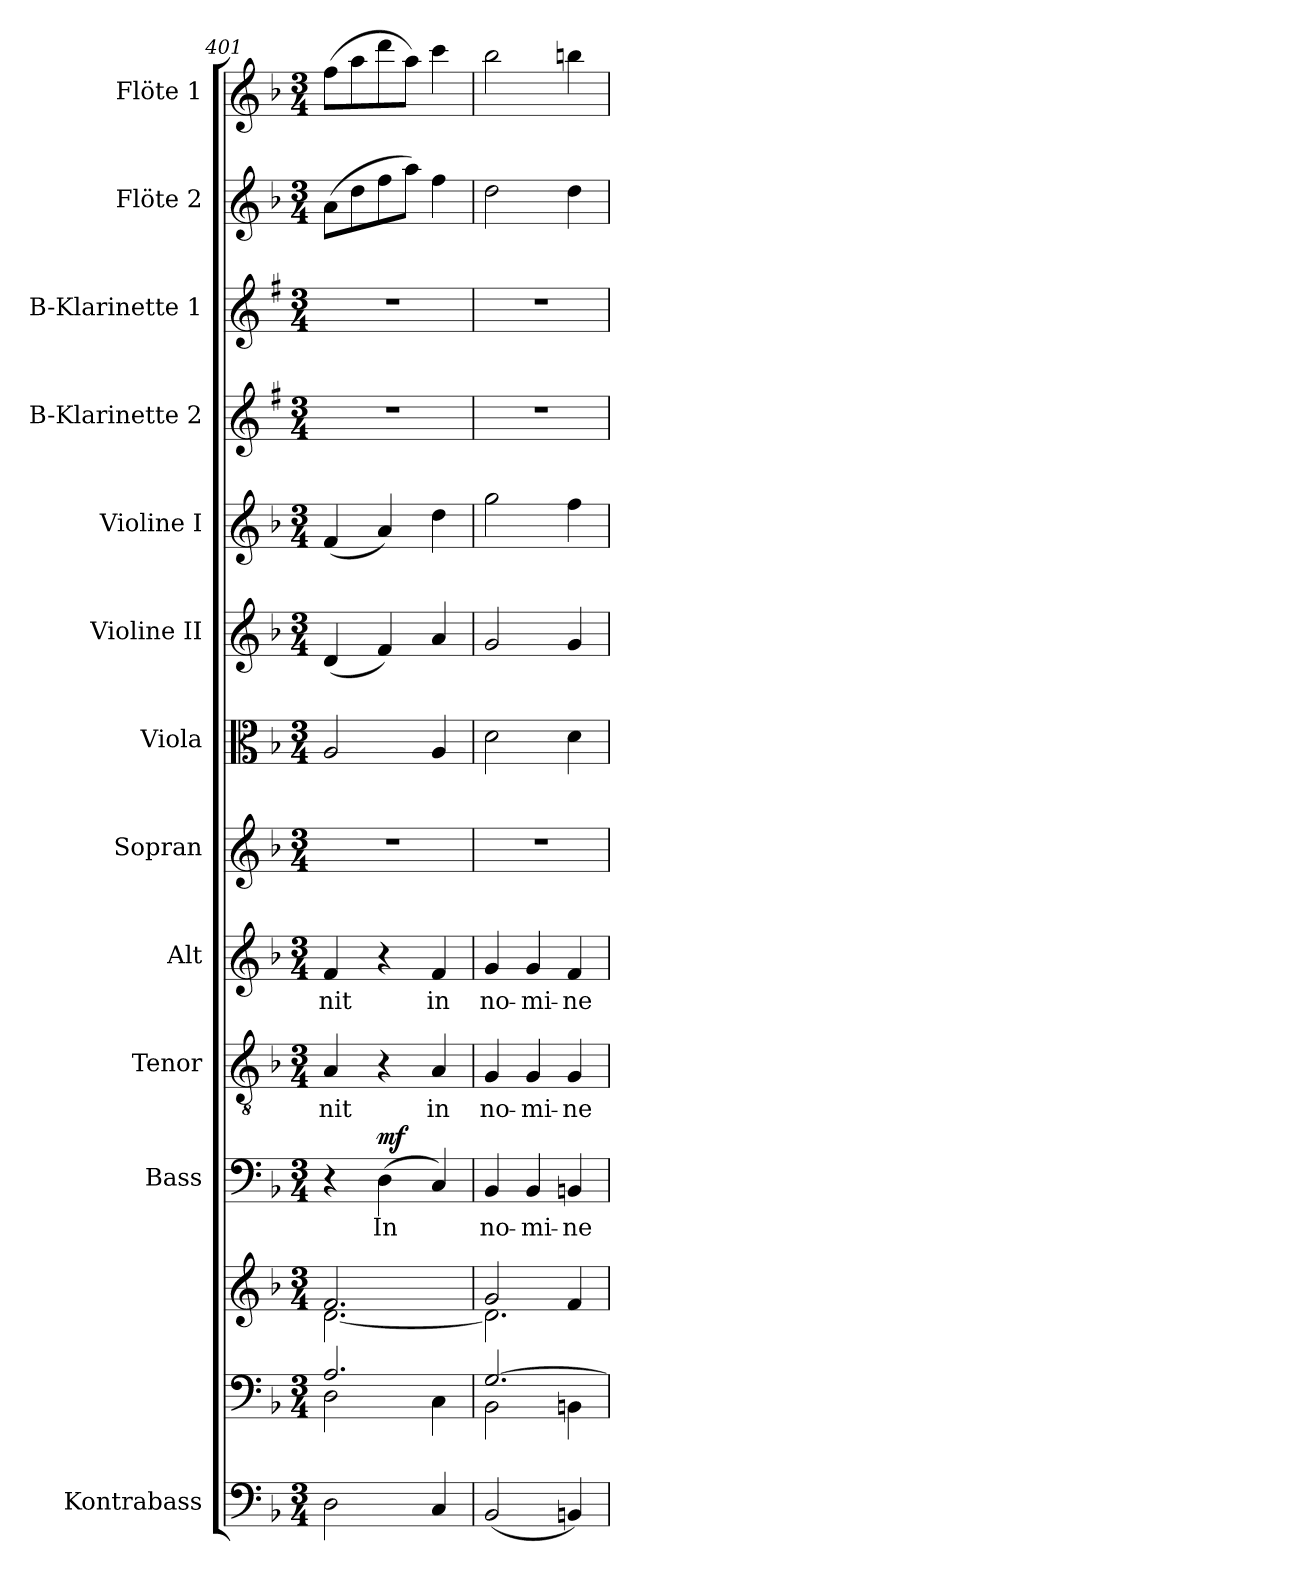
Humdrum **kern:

**kern	**kern	**kern	**kern	**text	**dynam	**kern	**text	**kern	**text	**kern	**kern	**kern	**kern	**kern	**kern	**kern	**kern
*part13	*part12	*part12	*part11	*part11	*part11	*part10	*part10	*part9	*part9	*part8	*part7	*part6	*part5	*part4	*part3	*part2	*part1
*staff14	*staff13	*staff12	*staff11	*staff11	*staff11	*staff10	*staff10	*staff9	*staff9	*staff8	*staff7	*staff6	*staff5	*staff4	*staff3	*staff2	*staff1
*I"Kontrabass	*	*	*I"Bass	*	*	*I"Tenor	*	*I"Alt	*	*I"Sopran	*I"Viola	*I"Violine II	*I"Violine I	*I"B-Klarinette 2	*I"B-Klarinette 1	*I"Flöte 2	*I"Flöte 1
*I'Kb.	*	*	*I'B.	*	*	*I'T.	*	*I'A.	*	*I'S.	*I'Vla.	*I'Vl. II	*I'Vl. I	*I'B Kl. 2	*I'B Kl. 1	*I'Fl. 2	*I'Fl. 1
*clefF4	*clefF4	*clefG2	*clefF4	*	*	*clefGv2	*	*clefG2	*	*clefG2	*clefC3	*clefG2	*clefG2	*clefG2	*clefG2	*clefG2	*clefG2
*ITrd7c12	*	*	*	*	*	*	*	*	*	*	*	*	*	*ITrd1c2	*ITrd1c2	*	*
*k[b-]	*k[b-]	*k[b-]	*k[b-]	*	*	*k[b-]	*	*k[b-]	*	*k[b-]	*k[b-]	*k[b-]	*k[b-]	*k[b-]	*k[b-]	*k[b-]	*k[b-]
*F:	*F:	*F:	*F:	*	*	*F:	*	*F:	*	*F:	*F:	*F:	*F:	*F:	*F:	*F:	*F:
*M3/4	*M3/4	*M3/4	*M3/4	*	*	*M3/4	*	*M3/4	*	*M3/4	*M3/4	*M3/4	*M3/4	*M3/4	*M3/4	*M3/4	*M3/4
=401	=401	=401	=401	=401	=401	=401	=401	=401	=401	=401	=401	=401	=401	=401	=401	=401	=401
*	*^	*^	*	*	*	*	*	*	*	*	*	*	*	*	*	*	*
!	!	!	!	!	!	!	!	!	!LO:LY:b	!	!LO:LY:b	!	!	!	!	!	!	!	!
2DD\	2.A/	2D\	2.f/	[<2.d\	4r	.	.	4A/	-nit	4f/	-nit	2.r	2A/	(<4d/	(<4f/	2.r	2.r	(>8a\L	(>8ff\L
.	.	.	.	.	.	.	.	.	.	.	.	.	.	.	.	.	.	8dd\	8aa\
!	!	!	!	!	!	!LO:LY:b	!LO:DY:a	!	!	!	!	!	!	!	!	!	!	!	!
.	.	.	.	.	(>4D\	In	mf	4r	.	4r	.	.	.	4f/)	4a/)	.	.	8ff\	8ddd\
.	.	.	.	.	.	.	.	.	.	.	.	.	.	.	.	.	.	8aa\J)	8aa\J)
!	!	!	!	!	!	!	!	!	!LO:LY:b	!	!LO:LY:b	!	!	!	!	!	!	!	!
4CC/	.	4C\	.	.	4C/)	.	.	4A/	in	4f/	in	.	4A/	4a/	4dd\	.	.	4ff\	4ccc\
=402	=402	=402	=402	=402	=402	=402	=402	=402	=402	=402	=402	=402	=402	=402	=402	=402	=402	=402	=402
!	!	!	!	!	!	!LO:LY:b	!	!	!LO:LY:b	!	!LO:LY:b	!	!	!	!	!	!	!	!
(<2BBB-/	[>2.G/	2BB-\	2g/	2.d\]	4BB-/	no-	.	4G/	no-	4g/	no-	2.r	2d\	2g/	2gg\	2.r	2.r	2dd\	2bb-\
!	!	!	!	!	!	!LO:LY:b	!	!	!LO:LY:b	!	!LO:LY:b	!	!	!	!	!	!	!	!
.	.	.	.	.	4BB-/	-mi-	.	4G/	-mi-	4g/	-mi-	.	.	.	.	.	.	.	.
!	!	!	!	!	!	!LO:LY:b	!	!	!LO:LY:b	!	!LO:LY:b	!	!	!	!	!	!	!	!
4BBBn/)	.	4BBn\	4f/	.	4BBn/	-ne	.	4G/	-ne	4f/	-ne	.	4d\	4g/	4ff\	.	.	4dd\	4bbn\
*	*v	*v	*	*	*	*	*	*	*	*	*	*	*	*	*	*	*	*	*
*	*	*v	*v	*	*	*	*	*	*	*	*	*	*	*	*	*	*	*
=	=	=	=	=	=	=	=	=	=	=	=	=	=	=	=	=	=
*-	*-	*-	*-	*-	*-	*-	*-	*-	*-	*-	*-	*-	*-	*-	*-	*-	*-
